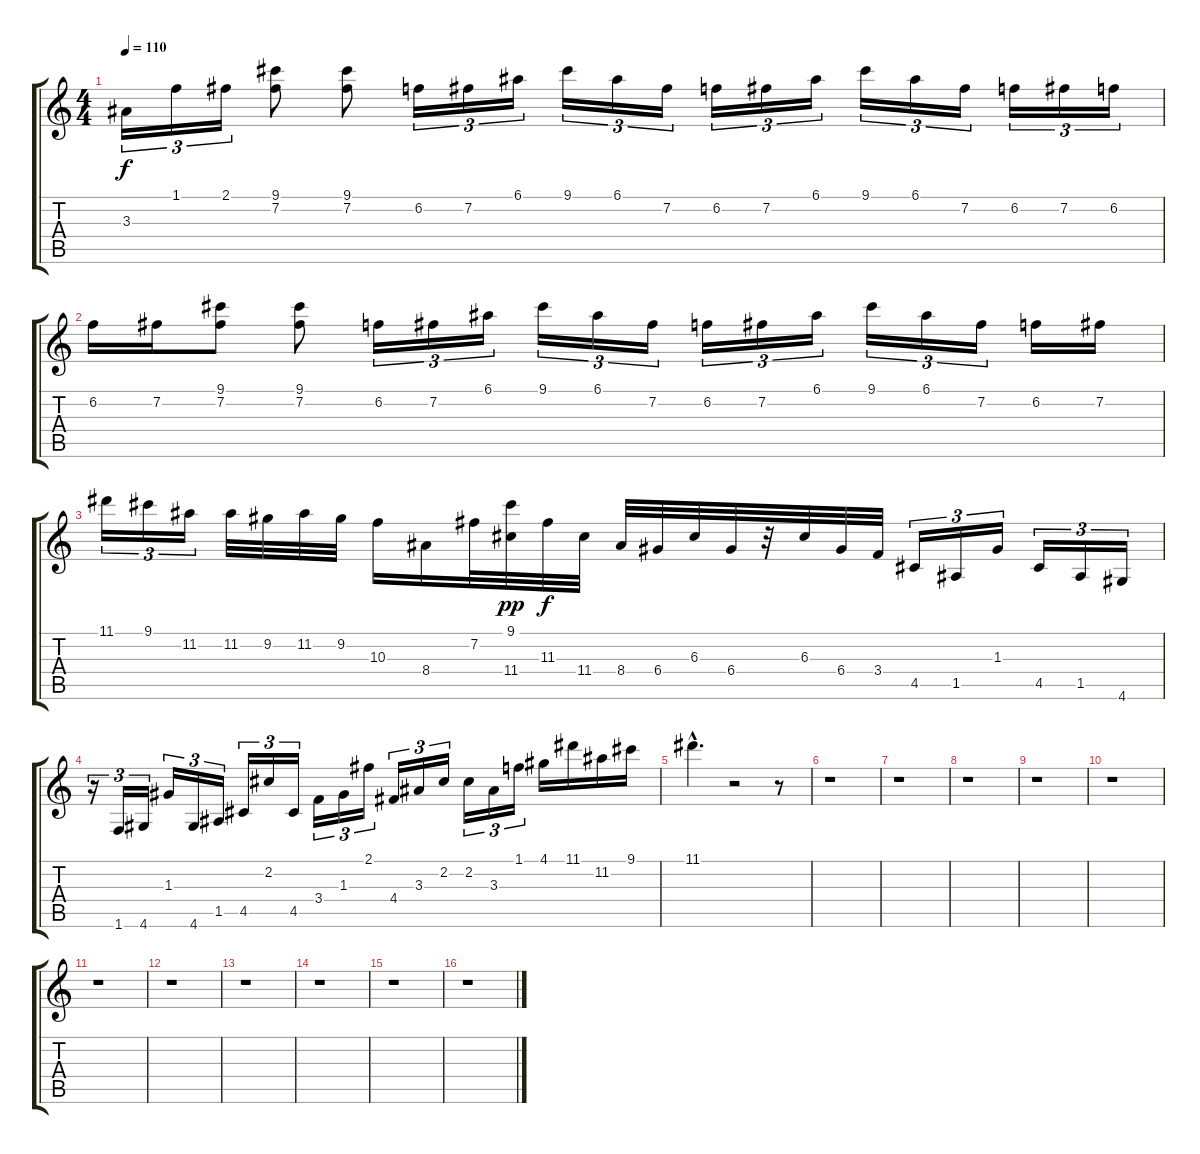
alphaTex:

\track "" {instrument distortionguitar}
\staff {score tabs}
\tuning (E4 B3 G3 D3 A2 E2) {hide}
\ts (4 4)
\tempo 110
\clef g2
\ks c
3.3.16{tu (3 2) dy f} 1.1.16{tu (3 2)} 2.1.16{tu (3 2)} (9.1 7.2).8 (9.1 7.2).8 6.2.16{tu (3 2)} 7.2.16{tu (3 2)} 6.1.16{tu (3 2)} 9.1.16{tu (3 2)} 6.1.16{tu (3 2)} 7.2.16{tu (3 2)} 6.2.16{tu (3 2)} 7.2.16{tu (3 2)} 6.1.16{tu (3 2)} 9.1.16{tu (3 2)} 6.1.16{tu (3 2)} 7.2.16{tu (3 2)} 6.2.16{tu (3 2)} 7.2.16{tu (3 2)} 6.2.16{tu (3 2)} |
6.2.16 7.2.16 (9.1 7.2).8 (9.1 7.2).8 6.2.16{tu (3 2)} 7.2.16{tu (3 2)} 6.1.16{tu (3 2)} 9.1.16{tu (3 2)} 6.1.16{tu (3 2)} 7.2.16{tu (3 2)} 6.2.16{tu (3 2)} 7.2.16{tu (3 2)} 6.1.16{tu (3 2)} 9.1.16{tu (3 2)} 6.1.16{tu (3 2)} 7.2.16{tu (3 2)} 6.2.16 7.2.16 |
11.1.16{tu (3 2)} 9.1.16{tu (3 2)} 11.2.16{tu (3 2)} 11.2.32 9.2.32 11.2.32 9.2.32 10.3.16 8.4.16 7.2.32 (9.1 11.4).32{dy pp} 11.3.32{dy f} 11.4.32 8.4.32 6.4.32 6.3.32 6.4.32 r.32 6.3.32 6.4.32 3.4.32 4.5.16{tu (3 2)} 1.5.16{tu (3 2)} 1.3.16{tu (3 2)} 4.5.16{tu (3 2)} 1.5.16{tu (3 2)} 4.6.16{tu (3 2)} |
r.16{tu (3 2)} 1.6.16{tu (3 2)} 4.6.16{tu (3 2)} 1.3.16{tu (3 2)} 4.6.16{tu (3 2)} 1.5.16{tu (3 2)} 4.5.16{tu (3 2)} 2.2.16{tu (3 2)} 4.5.16{tu (3 2)} 3.4.16{tu (3 2)} 1.3.16{tu (3 2)} 2.1.16{tu (3 2)} 4.4.16{tu (3 2)} 3.3.16{tu (3 2)} 2.2.16{tu (3 2)} 2.2.16{tu (3 2)} 3.3.16{tu (3 2)} 1.1.16{tu (3 2)} 4.1.16 11.1.16 11.2.16 9.1.16 |
11.1{hac}.4{d} r.2 r.8 |
r.1 |
r.1 |
r.1 |
r.1 |
r.1 |
r.1 |
r.1 |
r.1 |
r.1 |
r.1 |
r.1
